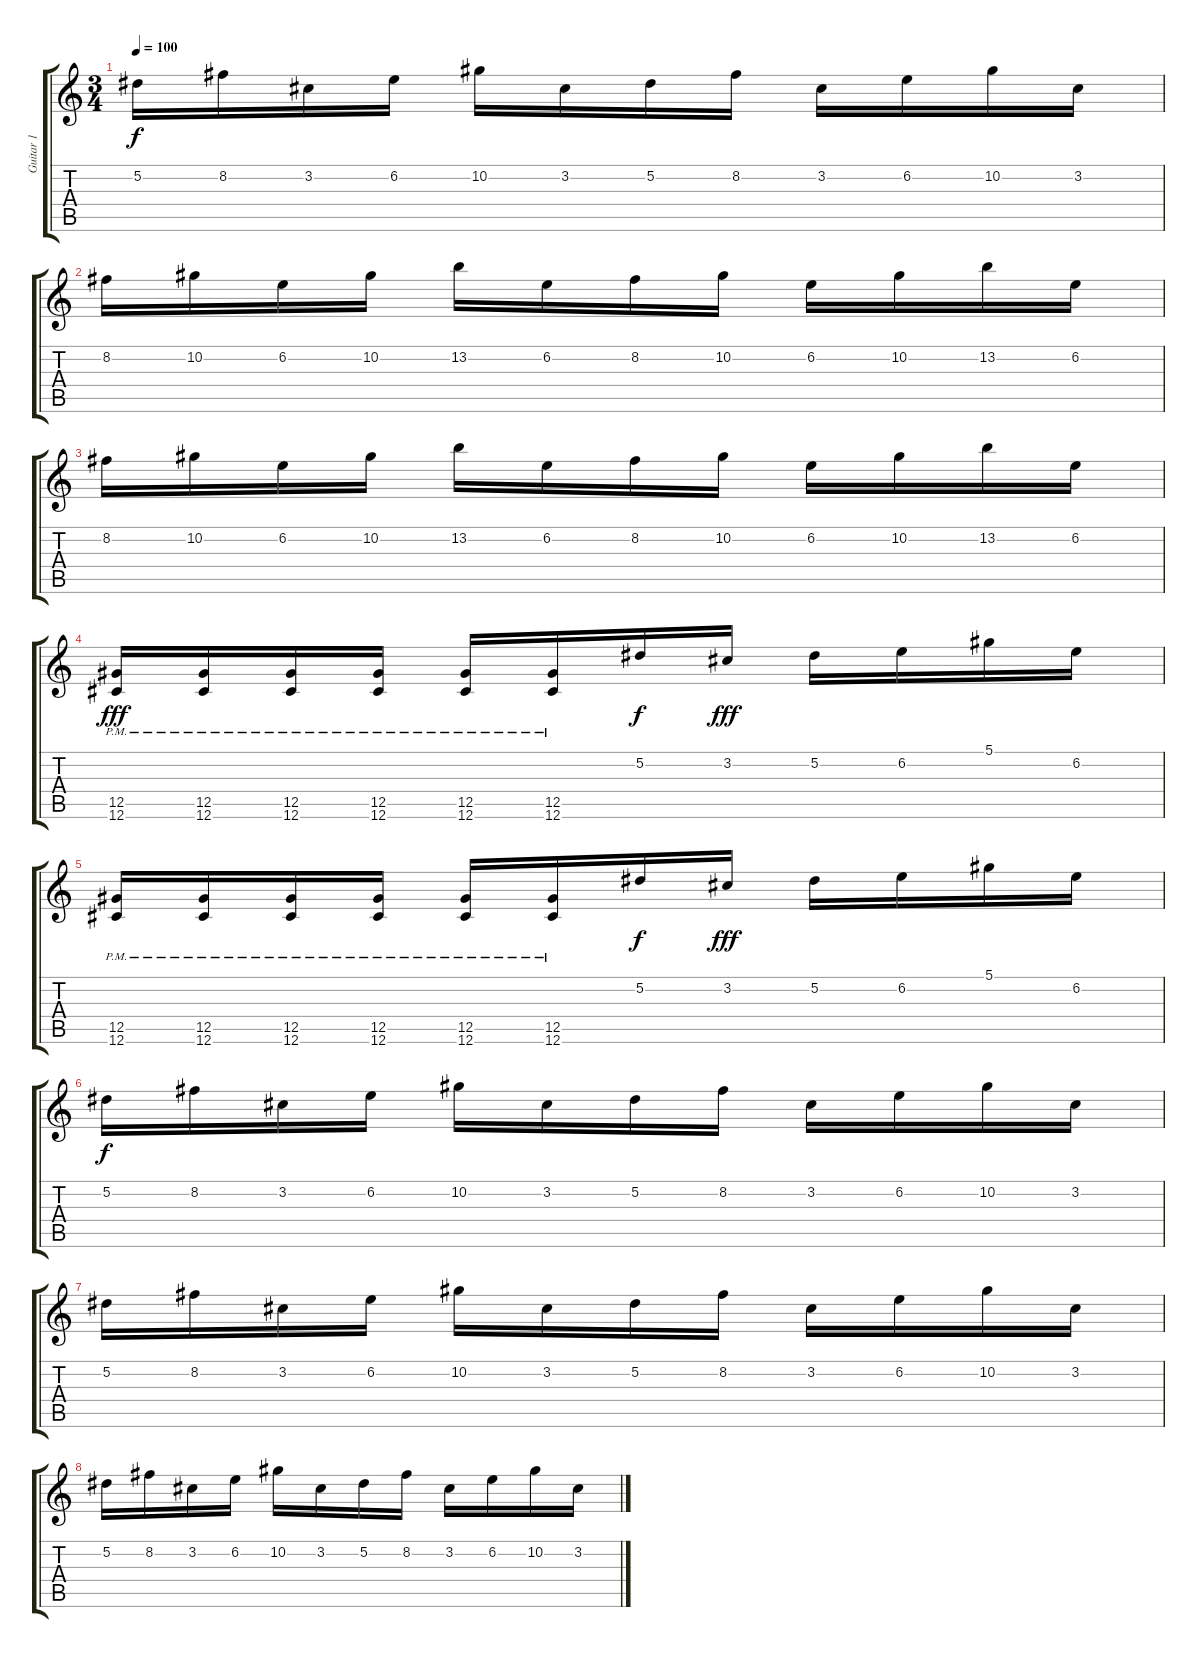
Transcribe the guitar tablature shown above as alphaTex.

\track ("Guitar 1" "Guitar 1") {instrument distortionguitar}
\staff {score tabs}
\tuning (Eb4 Bb3 Gb3 Db3 Ab2 Db2) {hide}
\ts (3 4)
\tempo 100
\clef g2
\ks c
5.2.16{dy f} 8.2.16 3.2.16 6.2.16 10.2.16 3.2.16 5.2.16 8.2.16 3.2.16 6.2.16 10.2.16 3.2.16 |
8.2.16 10.2.16 6.2.16 10.2.16 13.2.16 6.2.16 8.2.16 10.2.16 6.2.16 10.2.16 13.2.16 6.2.16 |
8.2.16 10.2.16 6.2.16 10.2.16 13.2.16 6.2.16 8.2.16 10.2.16 6.2.16 10.2.16 13.2.16 6.2.16 |
(12.5{pm} 12.6{pm}).16{dy fff} (12.5{pm} 12.6{pm}).16 (12.5{pm} 12.6{pm}).16 (12.5{pm} 12.6{pm}).16 (12.5{pm} 12.6{pm}).16 (12.5{pm} 12.6{pm}).16 5.2.16{dy f} 3.2.16{dy fff} 5.2.16 6.2.16 5.1.16 6.2.16 |
(12.5{pm} 12.6{pm}).16 (12.5{pm} 12.6{pm}).16 (12.5{pm} 12.6{pm}).16 (12.5{pm} 12.6{pm}).16 (12.5{pm} 12.6{pm}).16 (12.5{pm} 12.6{pm}).16 5.2.16{dy f} 3.2.16{dy fff} 5.2.16 6.2.16 5.1.16 6.2.16 |
5.2.16{dy f} 8.2.16 3.2.16 6.2.16 10.2.16 3.2.16 5.2.16 8.2.16 3.2.16 6.2.16 10.2.16 3.2.16 |
5.2.16 8.2.16 3.2.16 6.2.16 10.2.16 3.2.16 5.2.16 8.2.16 3.2.16 6.2.16 10.2.16 3.2.16 |
5.2.16 8.2.16 3.2.16 6.2.16 10.2.16 3.2.16 5.2.16 8.2.16 3.2.16 6.2.16 10.2.16 3.2.16
